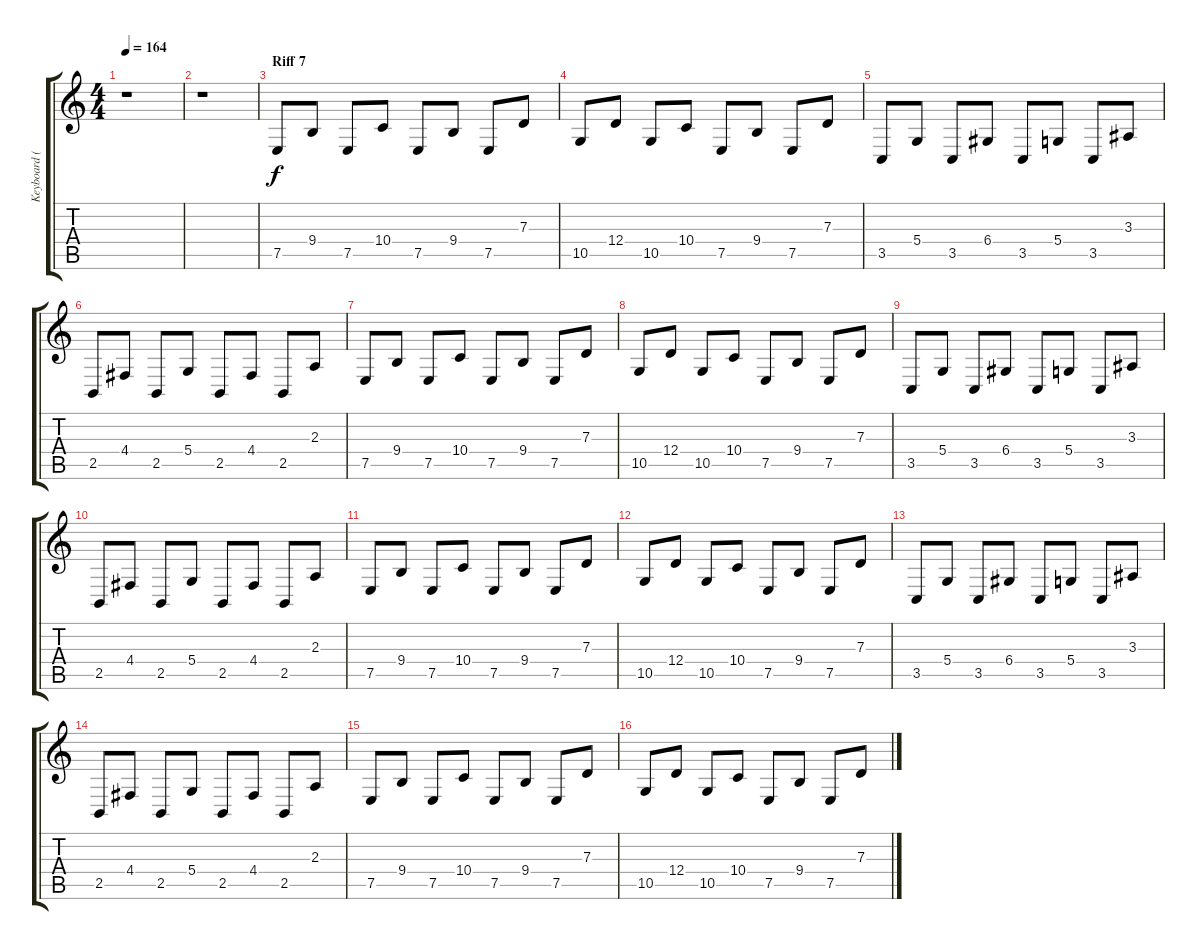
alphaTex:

\track ("Keyboard (Harpsichord)" "Keyboard (") {instrument harpsichord}
\staff {score tabs}
\tuning (E4 B3 G3 D3 A2 E2) {hide}
\ts (4 4)
\tempo 164
\clef g2
\ks c
r.1{dy f} |
r.1 |
\section ("" "Riff 7")
7.5.8 9.4.8 7.5.8 10.4.8 7.5.8 9.4.8 7.5.8 7.3.8 |
10.5.8 12.4.8 10.5.8 10.4.8 7.5.8 9.4.8 7.5.8 7.3.8 |
3.5.8 5.4.8 3.5.8 6.4.8 3.5.8 5.4.8 3.5.8 3.3.8 |
2.5.8 4.4.8 2.5.8 5.4.8 2.5.8 4.4.8 2.5.8 2.3.8 |
7.5.8 9.4.8 7.5.8 10.4.8 7.5.8 9.4.8 7.5.8 7.3.8 |
10.5.8 12.4.8 10.5.8 10.4.8 7.5.8 9.4.8 7.5.8 7.3.8 |
3.5.8 5.4.8 3.5.8 6.4.8 3.5.8 5.4.8 3.5.8 3.3.8 |
2.5.8 4.4.8 2.5.8 5.4.8 2.5.8 4.4.8 2.5.8 2.3.8 |
7.5.8 9.4.8 7.5.8 10.4.8 7.5.8 9.4.8 7.5.8 7.3.8 |
10.5.8 12.4.8 10.5.8 10.4.8 7.5.8 9.4.8 7.5.8 7.3.8 |
3.5.8 5.4.8 3.5.8 6.4.8 3.5.8 5.4.8 3.5.8 3.3.8 |
2.5.8 4.4.8 2.5.8 5.4.8 2.5.8 4.4.8 2.5.8 2.3.8 |
7.5.8 9.4.8 7.5.8 10.4.8 7.5.8 9.4.8 7.5.8 7.3.8 |
10.5.8 12.4.8 10.5.8 10.4.8 7.5.8 9.4.8 7.5.8 7.3.8
